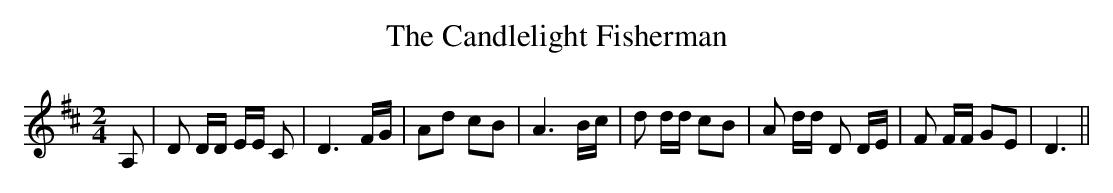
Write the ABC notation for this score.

X:1
T:The Candlelight Fisherman
M:2/4
L:1/16
K:D
 A,2| D2 DD EE C2| D6 FG| A2d2 c2B2| A6 Bc| d2 dd c2B2| A2 dd D2 DE|\
 F2 FF G2E2| D6||
